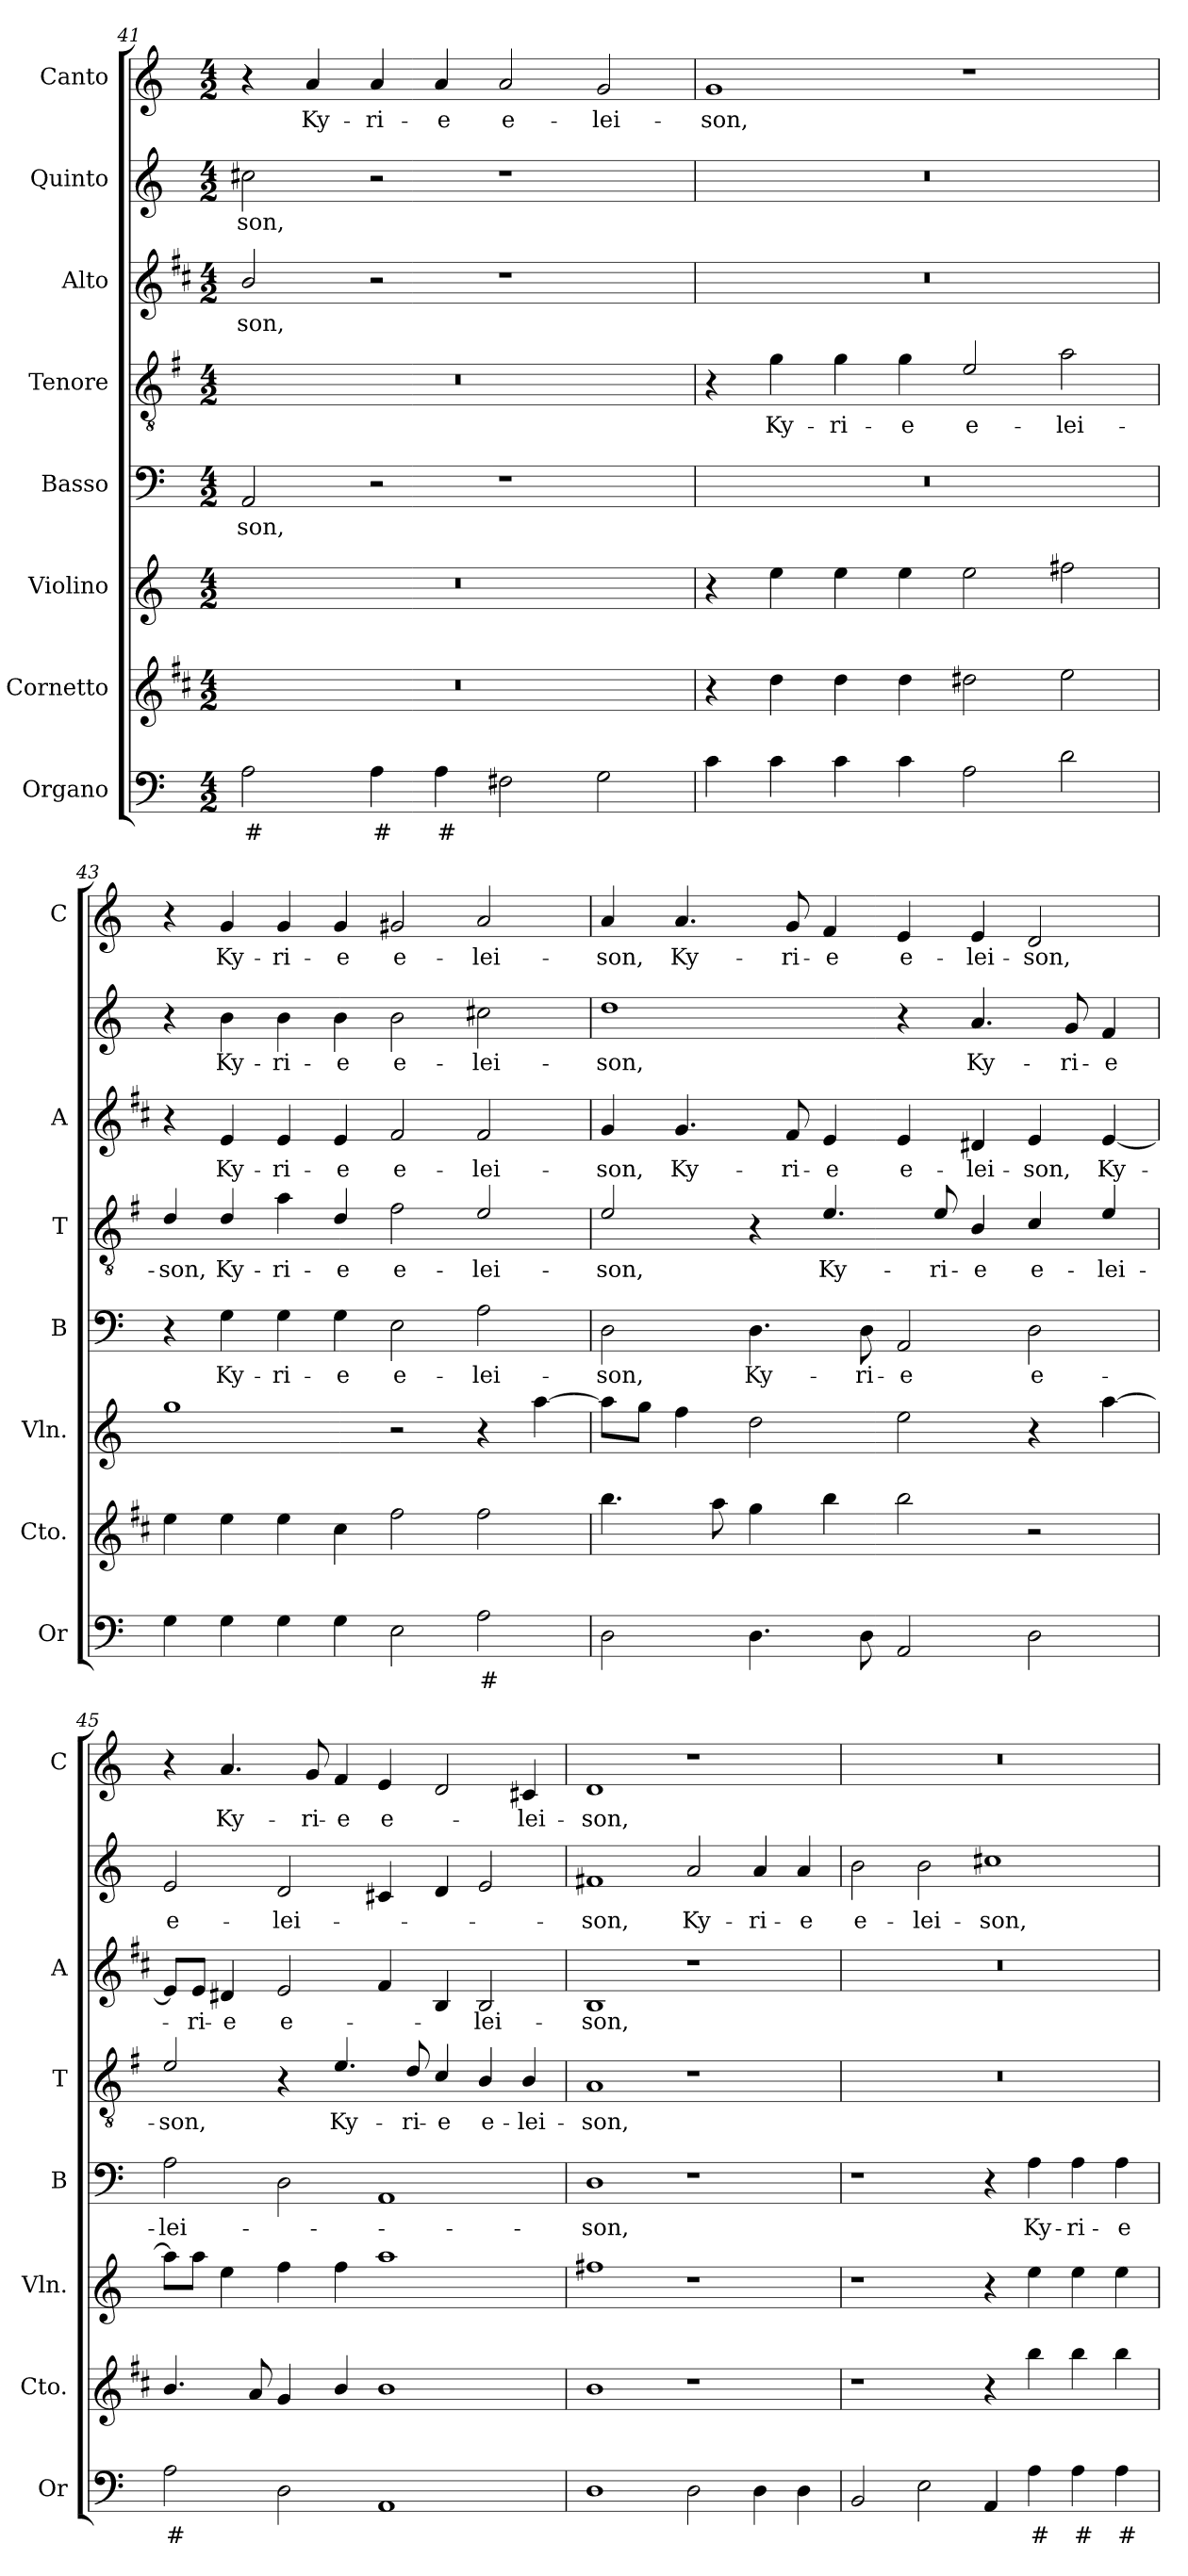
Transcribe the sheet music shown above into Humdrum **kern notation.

**kern	**text	**kern	**kern	**kern	**text	**kern	**text	**kern	**text	**kern	**text	**kern	**text
*part8	*part8	*part7	*part6	*part5	*part5	*part4	*part4	*part3	*part3	*part2	*part2	*part1	*part1
*staff8	*staff8	*staff7	*staff6	*staff5	*staff5	*staff4	*staff4	*staff3	*staff3	*staff2	*staff2	*staff1	*staff1
*I"Organo	*	*I"Cornetto	*I"Violino	*I"Basso	*	*I"Tenore	*	*I"Alto	*	*I"Quinto	*	*I"Canto	*
*I'Or	*	*I'Cto.	*I'Vln.	*I'B	*	*I'T	*	*I'A	*	*	*	*I'C	*
*clefF4	*	*clefG2	*clefG2	*clefF4	*	*clefGv2	*	*clefG2	*	*clefG2	*	*clefG2	*
*	*	*ITrd1c2	*	*	*	*ITrd4c7	*	*ITrd1c2	*	*	*	*	*
*k[]	*	*k[]	*k[]	*k[]	*	*k[]	*	*k[]	*	*k[]	*	*k[]	*
*C:	*	*C:	*C:	*C:	*	*C:	*	*C:	*	*C:	*	*C:	*
*M4/2	*	*M4/2	*M4/2	*M4/2	*	*M4/2	*	*M4/2	*	*M4/2	*	*M4/2	*
=41	=41	=41	=41	=41	=41	=41	=41	=41	=41	=41	=41	=41	=41
!	!LO:LY:b	!	!	!	!LO:LY:b	!	!	!	!LO:LY:b	!	!LO:LY:b	!	!
2A\	#	0r	0r	2AA/	-son,	0r	.	2a/	-son,	2cc#X\	-son,	4r	.
!	!	!	!	!	!	!	!	!	!	!	!	!	!LO:LY:b
.	.	.	.	.	.	.	.	.	.	.	.	4a/	Ky-
!	!LO:LY:b	!	!	!	!	!	!	!	!	!	!	!	!LO:LY:b
4A\	#	.	.	2r	.	.	.	2r	.	2r	.	4a/	-ri-
!	!LO:LY:b	!	!	!	!	!	!	!	!	!	!	!	!LO:LY:b
4A\	#	.	.	.	.	.	.	.	.	.	.	4a/	-e
!	!	!	!	!	!	!	!	!	!	!	!	!	!LO:LY:b
2F#X\	.	.	.	1r	.	.	.	1r	.	1r	.	2a/	e-
!	!	!	!	!	!	!	!	!	!	!	!	!	!LO:LY:b
2G\	.	.	.	.	.	.	.	.	.	.	.	2g/	-lei-
=42	=42	=42	=42	=42	=42	=42	=42	=42	=42	=42	=42	=42	=42
!	!	!	!	!	!	!	!	!	!	!	!	!	!LO:LY:b
4c\	.	4r	4r	0r	.	4r	.	0r	.	0r	.	1g	-son,
!	!	!	!	!	!	!	!LO:LY:b	!	!	!	!	!	!
4c\	.	4cc\	4ee\	.	.	4c\	Ky-	.	.	.	.	.	.
!	!	!	!	!	!	!	!LO:LY:b	!	!	!	!	!	!
4c\	.	4cc\	4ee\	.	.	4c\	-ri-	.	.	.	.	.	.
!	!	!	!	!	!	!	!LO:LY:b	!	!	!	!	!	!
4c\	.	4cc\	4ee\	.	.	4c\	-e	.	.	.	.	.	.
!	!	!	!	!	!	!	!LO:LY:b	!	!	!	!	!	!
2A\	.	2cc#X\	2ee\	.	.	2A/	e-	.	.	.	.	1r	.
!	!	!	!	!	!	!	!LO:LY:b	!	!	!	!	!	!
2d\	.	2dd\	2ff#X\	.	.	2d\	-lei-	.	.	.	.	.	.
!!LO:LB:g=z
=43	=43	=43	=43	=43	=43	=43	=43	=43	=43	=43	=43	=43	=43
!	!	!	!	!	!	!	!LO:LY:b	!	!	!	!	!	!
4G\	.	4dd\	1gg	4r	.	4G/	-son,	4r	.	4r	.	4r	.
!	!	!	!	!	!LO:LY:b	!	!LO:LY:b	!	!LO:LY:b	!	!LO:LY:b	!	!LO:LY:b
4G\	.	4dd\	.	4G\	Ky-	4G/	Ky-	4d/	Ky-	4b\	Ky-	4g/	Ky-
!	!	!	!	!	!LO:LY:b	!	!LO:LY:b	!	!LO:LY:b	!	!LO:LY:b	!	!LO:LY:b
4G\	.	4dd\	.	4G\	-ri-	4d\	-ri-	4d/	-ri-	4b\	-ri-	4g/	-ri-
!	!	!	!	!	!LO:LY:b	!	!LO:LY:b	!	!LO:LY:b	!	!LO:LY:b	!	!LO:LY:b
4G\	.	4b\	.	4G\	-e	4G/	-e	4d/	-e	4b\	-e	4g/	-e
!	!	!	!	!	!LO:LY:b	!	!LO:LY:b	!	!LO:LY:b	!	!LO:LY:b	!	!LO:LY:b
2E\	.	2ee\	2r	2E\	e-	2B\	e-	2e/	e-	2b\	e-	2g#X/	e-
!	!LO:LY:b	!	!	!	!LO:LY:b	!	!LO:LY:b	!	!LO:LY:b	!	!LO:LY:b	!	!LO:LY:b
2A\	#	2ee\	4r	2A\	-lei-	2A/	-lei-	2e/	-lei-	2cc#X\	-lei-	2a/	-lei-
.	.	.	[4aa\	.	.	.	.	.	.	.	.	.	.
=44	=44	=44	=44	=44	=44	=44	=44	=44	=44	=44	=44	=44	=44
!	!	!	!	!	!LO:LY:b	!	!LO:LY:b	!	!LO:LY:b	!	!LO:LY:b	!	!LO:LY:b
2D\	.	4.aa\	8aa\L]	2D\	-son,	2A/	-son,	4f/	-son,	1dd	-son,	4a/	-son,
.	.	.	8gg\J	.	.	.	.	.	.	.	.	.	.
!	!	!	!	!	!	!	!	!	!LO:LY:b	!	!	!	!LO:LY:b
.	.	.	4ff\	.	.	.	.	4.f/	Ky-	.	.	4.a/	Ky-
.	.	8gg\	.	.	.	.	.	.	.	.	.	.	.
!	!	!	!	!	!LO:LY:b	!	!	!	!	!	!	!	!
4.D\	.	4ff\	2dd\	4.D\	Ky-	4r	.	.	.	.	.	.	.
!	!	!	!	!	!	!	!	!	!LO:LY:b	!	!	!	!LO:LY:b
.	.	.	.	.	.	.	.	8e/	-ri-	.	.	8g/	-ri-
!	!	!	!	!	!	!	!LO:LY:b	!	!LO:LY:b	!	!	!	!LO:LY:b
.	.	4aa\	.	.	.	4.A/	Ky-	4d/	-e	.	.	4f/	-e
!	!	!	!	!	!LO:LY:b	!	!	!	!	!	!	!	!
8D\	.	.	.	8D\	-ri-	.	.	.	.	.	.	.	.
!	!	!	!	!	!LO:LY:b	!	!	!	!LO:LY:b	!	!	!	!LO:LY:b
2AA/	.	2aa\	2ee\	2AA/	-e	.	.	4d/	e-	4r	.	4e/	e-
!	!	!	!	!	!	!	!LO:LY:b	!	!	!	!	!	!
.	.	.	.	.	.	8A/	-ri-	.	.	.	.	.	.
!	!	!	!	!	!	!	!LO:LY:b	!	!LO:LY:b	!	!LO:LY:b	!	!LO:LY:b
.	.	.	.	.	.	4E/	-e	4c#X/	-lei-	4.a/	Ky-	4e/	-lei-
!	!	!	!	!	!LO:LY:b	!	!LO:LY:b	!	!LO:LY:b	!	!	!	!LO:LY:b
2D\	.	2r	4r	2D\	e-	4F/	e-	4d/	-son,	.	.	2d/	-son,
!	!	!	!	!	!	!	!	!	!	!	!LO:LY:b	!	!
.	.	.	.	.	.	.	.	.	.	8g/	-ri-	.	.
!	!	!	!	!	!	!	!LO:LY:b	!	!LO:LY:b	!	!LO:LY:b	!	!
.	.	.	[4aa\	.	.	4A/	-lei-	[4d/	Ky-	4f/	-e	.	.
=45	=45	=45	=45	=45	=45	=45	=45	=45	=45	=45	=45	=45	=45
!	!LO:LY:b	!	!	!	!LO:LY:b	!	!LO:LY:b	!	!	!	!LO:LY:b	!	!
2A\	#	4.a/	8aa\L]	2A\	-lei-	2A/	-son,	8d/L]	.	2e/	e-	4r	.
!	!	!	!	!	!	!	!	!	!LO:LY:b	!	!	!	!
.	.	.	8aa\J	.	.	.	.	8d/J	-ri-	.	.	.	.
!	!	!	!	!	!	!	!	!	!LO:LY:b	!	!	!	!LO:LY:b
.	.	.	4ee\	.	.	.	.	4c#X/	-e	.	.	4.a/	Ky-
.	.	8g/	.	.	.	.	.	.	.	.	.	.	.
!	!	!	!	!	!	!	!	!	!LO:LY:b	!	!LO:LY:b	!	!
2D\	.	4f/	4ff\	2D\	.	4r	.	2d/	e-	2d/	-lei-	.	.
!	!	!	!	!	!	!	!	!	!	!	!	!	!LO:LY:b
.	.	.	.	.	.	.	.	.	.	.	.	8g/	-ri-
!	!	!	!	!	!	!	!LO:LY:b	!	!	!	!	!	!LO:LY:b
.	.	4a/	4ff\	.	.	4.A/	Ky-	.	.	.	.	4f/	-e
!	!	!	!	!	!	!	!	!	!	!	!	!	!LO:LY:b
1AA	.	1a	1aa	1AA	.	.	.	4e/	.	4c#X/	.	4e/	e-
!	!	!	!	!	!	!	!LO:LY:b	!	!	!	!	!	!
.	.	.	.	.	.	8G/	-ri-	.	.	.	.	.	.
!	!	!	!	!	!	!	!LO:LY:b	!	!	!	!	!	!
.	.	.	.	.	.	4F/	-e	4A/	.	4d/	.	2d/	.
!	!	!	!	!	!	!	!LO:LY:b	!	!LO:LY:b	!	!	!	!
.	.	.	.	.	.	4E/	e-	2A/	-lei-	2e/	.	.	.
!	!	!	!	!	!	!	!LO:LY:b	!	!	!	!	!	!LO:LY:b
.	.	.	.	.	.	4E/	-lei-	.	.	.	.	4c#X/	-lei-
!!LO:PB:g=z
=46	=46	=46	=46	=46	=46	=46	=46	=46	=46	=46	=46	=46	=46
!	!	!	!	!	!LO:LY:b	!	!LO:LY:b	!	!LO:LY:b	!	!LO:LY:b	!	!LO:LY:b
1D	.	1a	1ff#X	1D	-son,	1D	-son,	1A	-son,	1f#X	-son,	1d	-son,
!	!	!	!	!	!	!	!	!	!	!	!LO:LY:b	!	!
2D\	.	1r	1r	1r	.	1r	.	1r	.	2a/	Ky-	1r	.
!	!	!	!	!	!	!	!	!	!	!	!LO:LY:b	!	!
4D\	.	.	.	.	.	.	.	.	.	4a/	-ri-	.	.
!	!	!	!	!	!	!	!	!	!	!	!LO:LY:b	!	!
4D\	.	.	.	.	.	.	.	.	.	4a/	-e	.	.
=47	=47	=47	=47	=47	=47	=47	=47	=47	=47	=47	=47	=47	=47
!	!	!	!	!	!	!	!	!	!	!	!LO:LY:b	!	!
2BB/	.	1r	1r	1r	.	0r	.	0r	.	2b\	e-	0r	.
!	!	!	!	!	!	!	!	!	!	!	!LO:LY:b	!	!
2E\	.	.	.	.	.	.	.	.	.	2b\	-lei-	.	.
!	!	!	!	!	!	!	!	!	!	!	!LO:LY:b	!	!
4AA/	.	4r	4r	4r	.	.	.	.	.	1cc#X	-son,	.	.
!	!LO:LY:b	!	!	!	!LO:LY:b	!	!	!	!	!	!	!	!
4A\	#	4aa\	4ee\	4A\	Ky-	.	.	.	.	.	.	.	.
!	!LO:LY:b	!	!	!	!LO:LY:b	!	!	!	!	!	!	!	!
4A\	#	4aa\	4ee\	4A\	-ri-	.	.	.	.	.	.	.	.
!	!LO:LY:b	!	!	!	!LO:LY:b	!	!	!	!	!	!	!	!
4A\	#	4aa\	4ee\	4A\	-e	.	.	.	.	.	.	.	.
=	=	=	=	=	=	=	=	=	=	=	=	=	=
*-	*-	*-	*-	*-	*-	*-	*-	*-	*-	*-	*-	*-	*-
